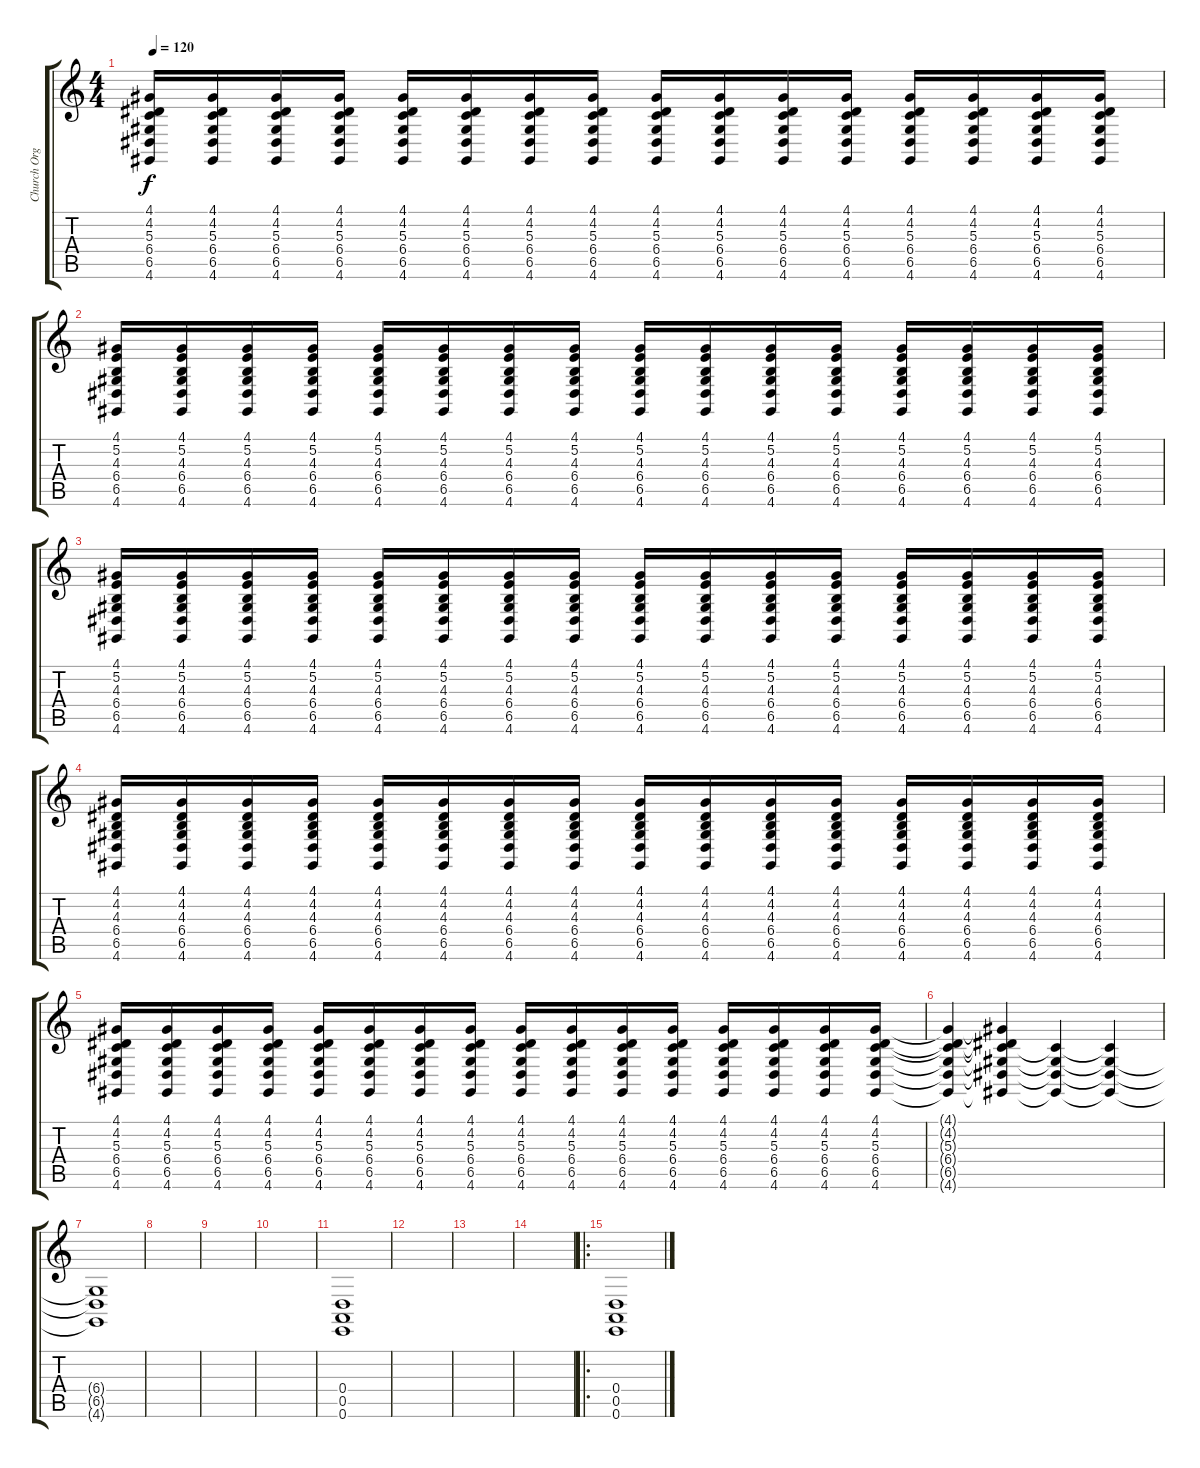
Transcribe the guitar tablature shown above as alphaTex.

\track ("Church Organ" "Church Org") {instrument churchorgan}
\staff {score tabs}
\tuning (E4 B3 G3 D3 A2 E2) {hide}
\ts (4 4)
\tempo 120
\clef g2
\ks c
(4.1 4.2 5.3 6.4 6.5 4.6).16{dy f} (4.1 4.2 5.3 6.4 6.5 4.6).16 (4.1 4.2 5.3 6.4 6.5 4.6).16 (4.1 4.2 5.3 6.4 6.5 4.6).16 (4.1 4.2 5.3 6.4 6.5 4.6).16 (4.1 4.2 5.3 6.4 6.5 4.6).16 (4.1 4.2 5.3 6.4 6.5 4.6).16 (4.1 4.2 5.3 6.4 6.5 4.6).16 (4.1 4.2 5.3 6.4 6.5 4.6).16 (4.1 4.2 5.3 6.4 6.5 4.6).16 (4.1 4.2 5.3 6.4 6.5 4.6).16 (4.1 4.2 5.3 6.4 6.5 4.6).16 (4.1 4.2 5.3 6.4 6.5 4.6).16 (4.1 4.2 5.3 6.4 6.5 4.6).16 (4.1 4.2 5.3 6.4 6.5 4.6).16 (4.1 4.2 5.3 6.4 6.5 4.6).16 |
(4.1 5.2 4.3 6.4 6.5 4.6).16 (4.1 5.2 4.3 6.4 6.5 4.6).16 (4.1 5.2 4.3 6.4 6.5 4.6).16 (4.1 5.2 4.3 6.4 6.5 4.6).16 (4.1 5.2 4.3 6.4 6.5 4.6).16 (4.1 5.2 4.3 6.4 6.5 4.6).16 (4.1 5.2 4.3 6.4 6.5 4.6).16 (4.1 5.2 4.3 6.4 6.5 4.6).16 (4.1 5.2 4.3 6.4 6.5 4.6).16 (4.1 5.2 4.3 6.4 6.5 4.6).16 (4.1 5.2 4.3 6.4 6.5 4.6).16 (4.1 5.2 4.3 6.4 6.5 4.6).16 (4.1 5.2 4.3 6.4 6.5 4.6).16 (4.1 5.2 4.3 6.4 6.5 4.6).16 (4.1 5.2 4.3 6.4 6.5 4.6).16 (4.1 5.2 4.3 6.4 6.5 4.6).16 |
(4.1 5.2 4.3 6.4 6.5 4.6).16 (4.1 5.2 4.3 6.4 6.5 4.6).16 (4.1 5.2 4.3 6.4 6.5 4.6).16 (4.1 5.2 4.3 6.4 6.5 4.6).16 (4.1 5.2 4.3 6.4 6.5 4.6).16 (4.1 5.2 4.3 6.4 6.5 4.6).16 (4.1 5.2 4.3 6.4 6.5 4.6).16 (4.1 5.2 4.3 6.4 6.5 4.6).16 (4.1 5.2 4.3 6.4 6.5 4.6).16 (4.1 5.2 4.3 6.4 6.5 4.6).16 (4.1 5.2 4.3 6.4 6.5 4.6).16 (4.1 5.2 4.3 6.4 6.5 4.6).16 (4.1 5.2 4.3 6.4 6.5 4.6).16 (4.1 5.2 4.3 6.4 6.5 4.6).16 (4.1 5.2 4.3 6.4 6.5 4.6).16 (4.1 5.2 4.3 6.4 6.5 4.6).16 |
(4.1 4.2 4.3 6.4 6.5 4.6).16 (4.1 4.2 4.3 6.4 6.5 4.6).16 (4.1 4.2 4.3 6.4 6.5 4.6).16 (4.1 4.2 4.3 6.4 6.5 4.6).16 (4.1 4.2 4.3 6.4 6.5 4.6).16 (4.1 4.2 4.3 6.4 6.5 4.6).16 (4.1 4.2 4.3 6.4 6.5 4.6).16 (4.1 4.2 4.3 6.4 6.5 4.6).16 (4.1 4.2 4.3 6.4 6.5 4.6).16 (4.1 4.2 4.3 6.4 6.5 4.6).16 (4.1 4.2 4.3 6.4 6.5 4.6).16 (4.1 4.2 4.3 6.4 6.5 4.6).16 (4.1 4.2 4.3 6.4 6.5 4.6).16 (4.1 4.2 4.3 6.4 6.5 4.6).16 (4.1 4.2 4.3 6.4 6.5 4.6).16 (4.1 4.2 4.3 6.4 6.5 4.6).16 |
(4.1 4.2 5.3 6.4 6.5 4.6).16 (4.1 4.2 5.3 6.4 6.5 4.6).16 (4.1 4.2 5.3 6.4 6.5 4.6).16 (4.1 4.2 5.3 6.4 6.5 4.6).16 (4.1 4.2 5.3 6.4 6.5 4.6).16 (4.1 4.2 5.3 6.4 6.5 4.6).16 (4.1 4.2 5.3 6.4 6.5 4.6).16 (4.1 4.2 5.3 6.4 6.5 4.6).16 (4.1 4.2 5.3 6.4 6.5 4.6).16 (4.1 4.2 5.3 6.4 6.5 4.6).16 (4.1 4.2 5.3 6.4 6.5 4.6).16 (4.1 4.2 5.3 6.4 6.5 4.6).16 (4.1 4.2 5.3 6.4 6.5 4.6).16 (4.1 4.2 5.3 6.4 6.5 4.6).16 (4.1 4.2 5.3 6.4 6.5 4.6).16 (4.1 4.2 5.3 6.4 6.5 4.6).16 |
(4.1{t} 4.2{t} 5.3{t} 6.4{t} 6.5{t} 4.6{t}).4 (4.1{t} 4.2{t} 5.3{t} 6.4{t} 6.5{t} 4.6{t}).4 (5.3{t} 6.4{t} 6.5{t} 4.6{t}).4 (5.3{t} 6.4{t} 6.5{t} 4.6{t}).4 |
(6.4{t} 6.5{t} 4.6{t}).1 |
|
|
|
(0.4 0.5 0.6).1 |
|
|
|
\ro
(0.4 0.5 0.6).1
